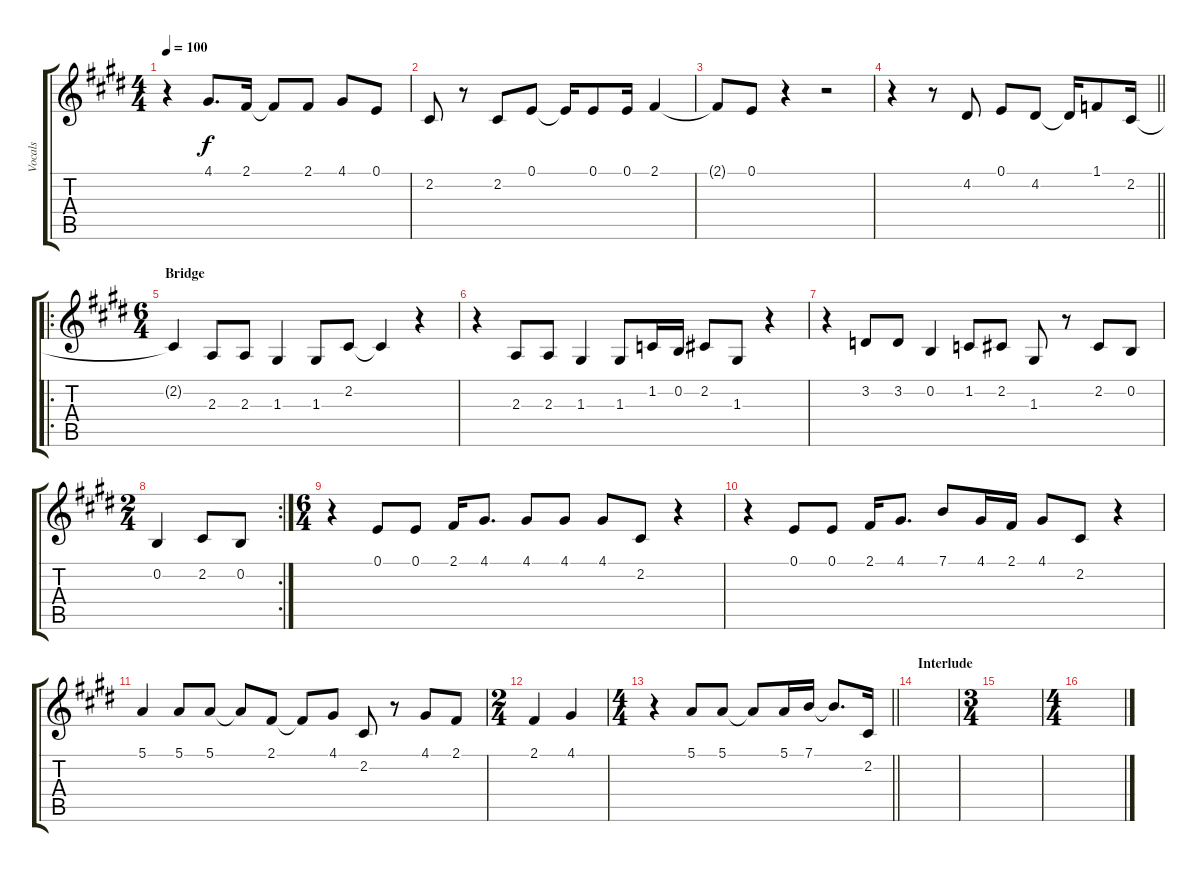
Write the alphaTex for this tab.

\track ("Vocals" "Vocals") {instrument clarinet}
\staff {score tabs}
\tuning (E4 B3 G3 D3 A2 E2) {hide}
\ts (4 4)
\tempo 100
\clef g2
\ks e
r.4{dy f} 4.1.8{d} 2.1.16 2.1{t}.8 2.1.8 4.1.8 0.1.8 |
2.2.8 r.8 2.2.8 0.1.8 0.1{t}.16 0.1.8 0.1.16 2.1.4 |
2.1{t}.8 0.1.8 r.4 r.2 |
\barLineRight lightlight
r.4 r.8 4.2.8 0.1.8 4.2.8 4.2{t}.16 1.1.8 2.2.16 |
\ro
\ts (6 4)
\section ("" "Bridge")
2.2{t}.4 2.3.8 2.3.8 1.3.4 1.3.8 2.2.8 2.2{t}.4 r.4 |
r.4 2.3.8 2.3.8 1.3.4 1.3.8 1.2.16 0.2.16 2.2.8 1.3.8 r.4 |
r.4 3.2.8 3.2.8 0.2.4 1.2.8 2.2.8 1.3.8 r.8 2.2.8 0.2.8 |
\rc 2
\ts (2 4)
0.2.4 2.2.8 0.2.8 |
\ts (6 4)
r.4 0.1.8 0.1.8 2.1.16 4.1.8{d} 4.1.8 4.1.8 4.1.8 2.2.8 r.4 |
r.4 0.1.8 0.1.8 2.1.16 4.1.8{d} 7.1.8 4.1.16 2.1.16 4.1.8 2.2.8 r.4 |
5.1.4 5.1.8 5.1.8 5.1{t}.8 2.1.8 2.1{t}.8 4.1.8 2.2.8 r.8 4.1.8 2.1.8 |
\ts (2 4)
2.1.4 4.1.4 |
\ts (4 4)
\barLineRight lightlight
r.4 5.1.8 5.1.8 5.1{t}.8 5.1.16 7.1.16 7.1{t}.8{d} 2.2.16 |
\section ("" "Interlude")
|
\ts (3 4)
|
\ts (4 4)
